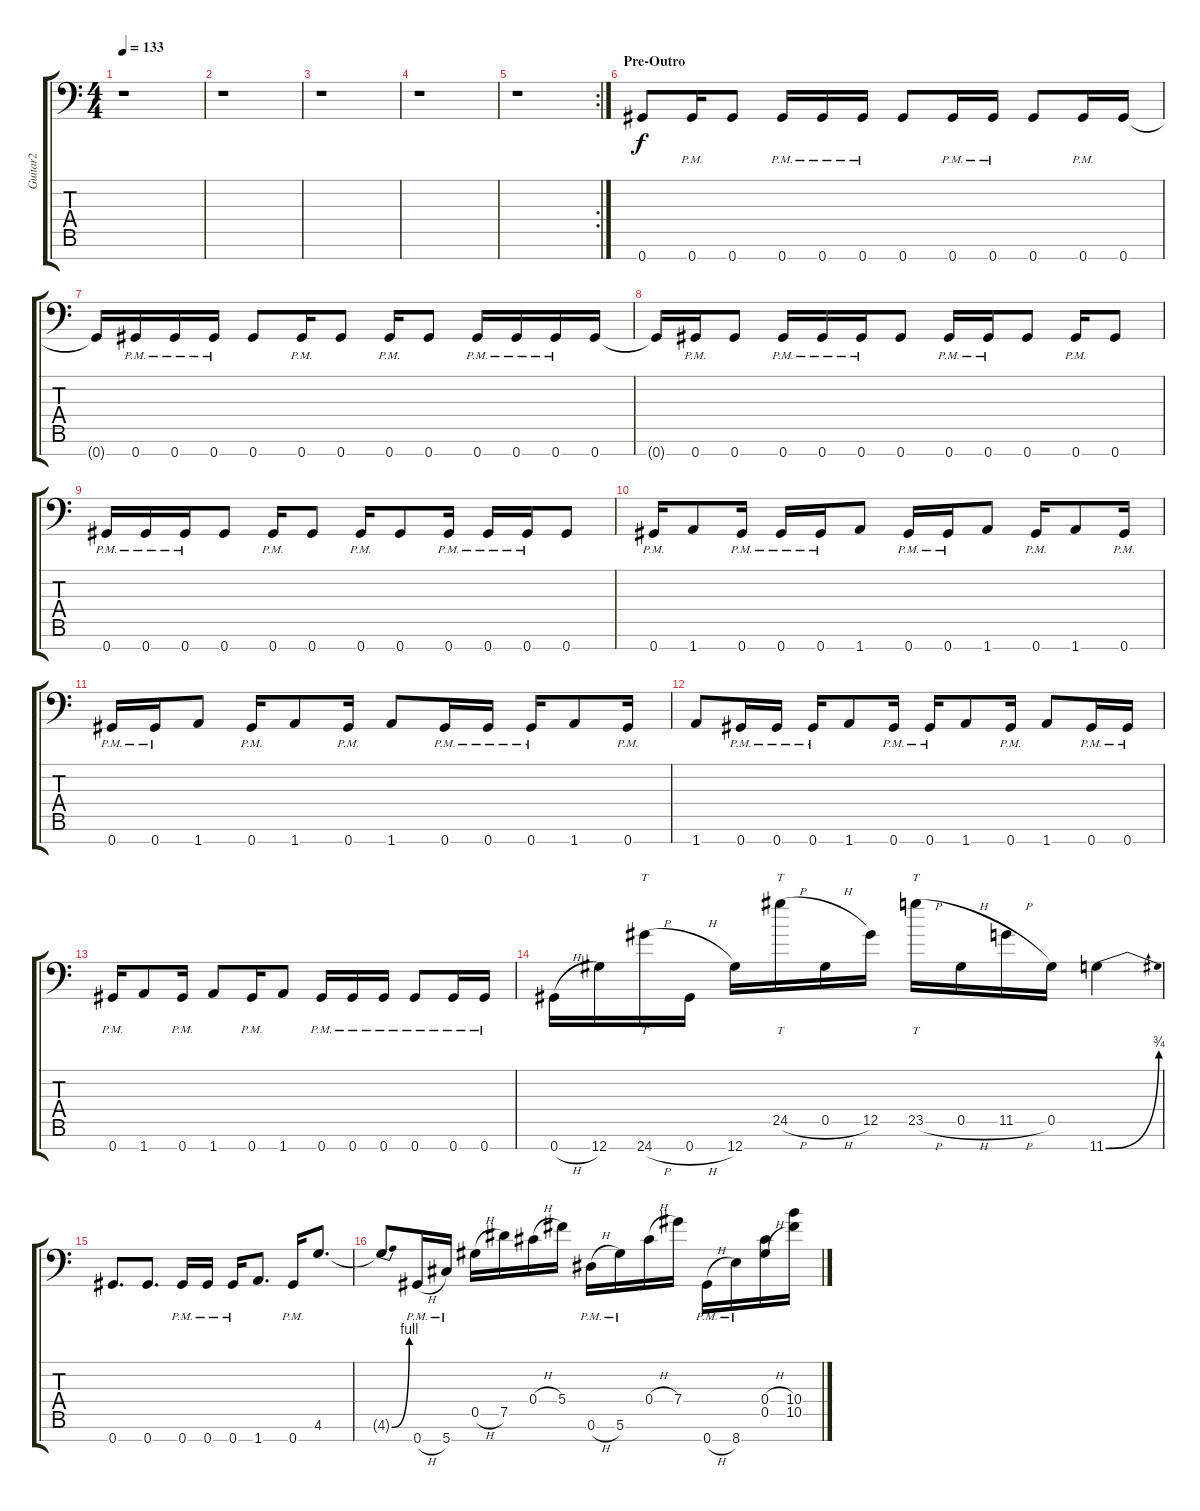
\track ("Guitar2" "Guitar2") {instrument distortionguitar}
\staff {score tabs}
\tuning (Eb4 Bb3 Gb3 Db3 Ab2 Eb2 Ab1) {hide}
\ts (4 4)
\tempo 133
\clef f4
\ks c
r.1{dy f} |
r.1 |
r.1 |
r.1 |
\rc 2
r.1 |
\section ("" "Pre-Outro")
0.7.8 0.7{pm}.16 0.7.8 0.7{pm}.16 0.7{pm}.16 0.7{pm}.16 0.7.8 0.7{pm}.16 0.7{pm}.16 0.7.8 0.7{pm}.16 0.7.16 |
0.7{t}.16 0.7{pm}.16 0.7{pm}.16 0.7{pm}.16 0.7.8 0.7{pm}.16 0.7.8 0.7{pm}.16 0.7.8 0.7{pm}.16 0.7{pm}.16 0.7{pm}.16 0.7.16 |
0.7{t}.16 0.7{pm}.16 0.7.8 0.7{pm}.16 0.7{pm}.16 0.7{pm}.16 0.7.8 0.7{pm}.16 0.7{pm}.16 0.7.8 0.7{pm}.16 0.7.8 |
0.7{pm}.16 0.7{pm}.16 0.7{pm}.16 0.7.8 0.7{pm}.16 0.7.8 0.7{pm}.16 0.7.8 0.7{pm}.16 0.7{pm}.16 0.7{pm}.16 0.7.8 |
0.7{pm}.16 1.7.8 0.7{pm}.16 0.7{pm}.16 0.7{pm}.16 1.7.8 0.7{pm}.16 0.7{pm}.16 1.7.8 0.7{pm}.16 1.7.8 0.7{pm}.16 |
0.7{pm}.16 0.7{pm}.16 1.7.8 0.7{pm}.16 1.7.8 0.7{pm}.16 1.7.8 0.7{pm}.16 0.7{pm}.16 0.7{pm}.16 1.7.8 0.7{pm}.16 |
1.7.8 0.7{pm}.16 0.7{pm}.16 0.7{pm}.16 1.7.8 0.7{pm}.16 0.7{pm}.16 1.7.8 0.7{pm}.16 1.7.8 0.7{pm}.16 0.7{pm}.16 |
0.7{pm}.16 1.7.8 0.7{pm}.16 1.7.8 0.7{pm}.16 1.7.8 0.7{pm}.16 0.7{pm}.16 0.7{pm}.16 0.7{pm}.8 0.7{pm}.16 0.7{pm}.16 |
0.7{h}.16 12.7.16 24.7{h}.16{tt} 0.7{h}.16 12.7.16 24.5{h}.16{tt} 0.5{h}.16 12.5.16 23.5{h}.16{tt} 0.5{h}.16 11.5{h}.16 0.5.16 11.7{be (bend 0 0 60 3)}.4 |
0.7.8{d} 0.7.8{d} 0.7{pm}.16 0.7{pm}.16 0.7{pm}.16 1.7.8{d} 0.7{pm}.16 4.6.8{d} |
4.6{be (bend 0 0 60 4) t}.8 0.7{h pm}.16 5.7{pm}.16 0.5{h}.16 7.5.16 0.4{h}.16 5.4.16 0.6{h pm}.16 5.6{pm}.16 0.4{h}.16 7.4.16 0.7{h pm}.16 8.7{pm}.16 (0.4{h} 0.5{h}).16 (10.4 10.5).16
